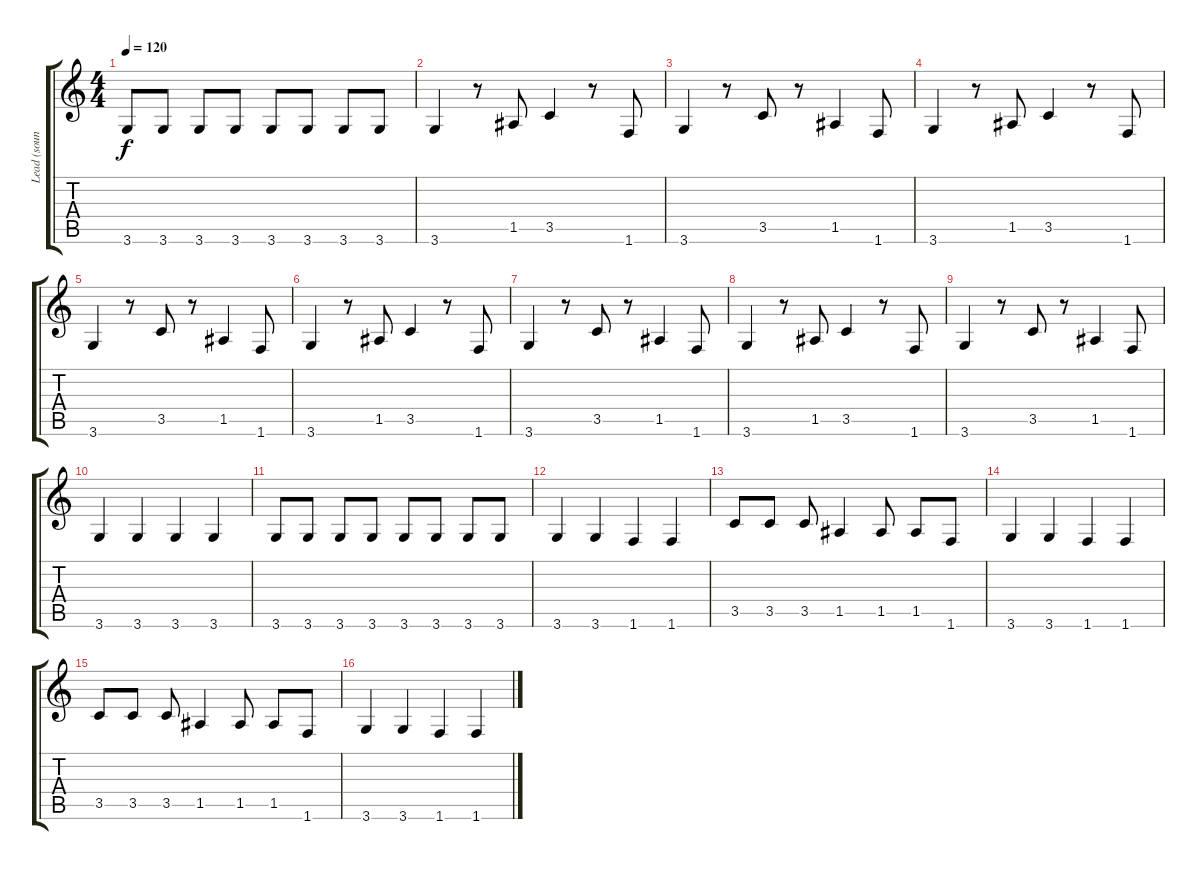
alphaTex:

\track ("Lead (sound like)" "Lead (soun") {instrument distortionguitar}
\staff {score tabs}
\tuning (E4 B3 G3 D3 A2 E2) {hide}
\ts (4 4)
\tempo 120
\clef g2
\ks c
3.6.8{dy f} 3.6.8 3.6.8 3.6.8 3.6.8 3.6.8 3.6.8 3.6.8 |
3.6.4 r.8 1.5.8 3.5.4 r.8 1.6.8 |
3.6.4 r.8 3.5.8 r.8 1.5.4 1.6.8 |
3.6.4 r.8 1.5.8 3.5.4 r.8 1.6.8 |
3.6.4 r.8 3.5.8 r.8 1.5.4 1.6.8 |
3.6.4 r.8 1.5.8 3.5.4 r.8 1.6.8 |
3.6.4 r.8 3.5.8 r.8 1.5.4 1.6.8 |
3.6.4 r.8 1.5.8 3.5.4 r.8 1.6.8 |
3.6.4 r.8 3.5.8 r.8 1.5.4 1.6.8 |
3.6.4 3.6.4 3.6.4 3.6.4 |
3.6.8 3.6.8 3.6.8 3.6.8 3.6.8 3.6.8 3.6.8 3.6.8 |
3.6.4 3.6.4 1.6.4 1.6.4 |
3.5.8 3.5.8 3.5.8 1.5.4 1.5.8 1.5.8 1.6.8 |
3.6.4 3.6.4 1.6.4 1.6.4 |
3.5.8 3.5.8 3.5.8 1.5.4 1.5.8 1.5.8 1.6.8 |
3.6.4 3.6.4 1.6.4 1.6.4
